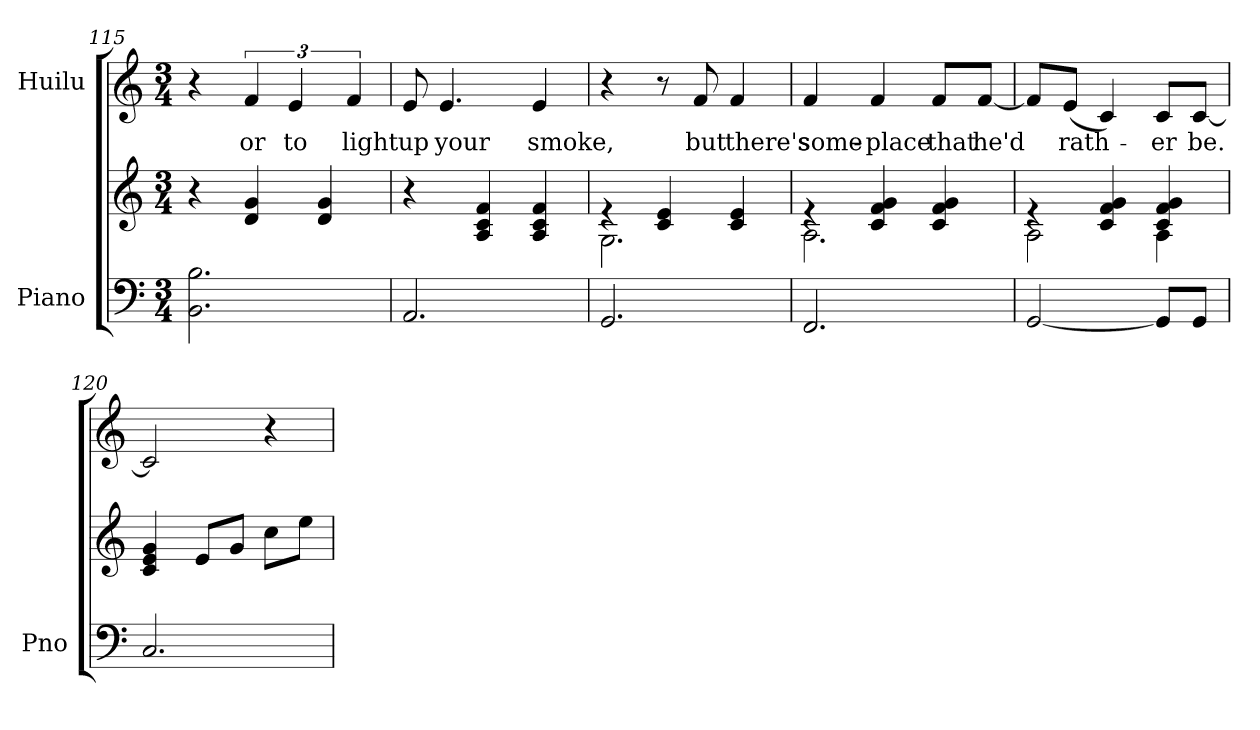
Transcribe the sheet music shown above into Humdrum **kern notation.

**kern	**kern	**kern	**text
*part2	*part2	*part1	*part1
*staff3	*staff2	*staff1	*staff1
*I"Piano	*	*I"Huilu	*
*I'Pno	*	*	*
!!LO:PB:g=z
*clefF4	*clefG2	*clefG2	*
*k[]	*k[]	*k[]	*
*M3/4	*M3/4	*M3/4	*
=115	=115	=115	=115
2.BB\ 2.B\	4r	4r	.
.	4d/ 4g/	6f/	or
.	.	6e/	to
.	4d/ 4g/	.	.
.	.	6f/	light
=116	=116	=116	=116
2.AA/	4r	8e/	up
.	.	4.e/	your
.	4A/ 4c/ 4f/	.	.
.	4A/ 4c/ 4f/	4e/	smoke,
=117	=117	=117	=117
*	*^	*	*
2.GG/	4re	2.G\	4r	.
.	4c/ 4e/	.	8r	.
.	.	.	8f/	but
.	4c/ 4e/	.	4f/	there's
=118	=118	=118	=118	=118
2.FF/	4re	2.A\	4f/	some-
.	4c/ 4f/ 4g/	.	4f/	-place
.	4c/ 4f/ 4g/	.	8f/L	that
.	.	.	[8f/J	he'd
=119	=119	=119	=119	=119
[2GG/	4re	2A\	8f/L]	.
.	.	.	(8e/J	rath-
.	4c/ 4f/ 4g/	.	4c/)	.
8GG/L]	4c/ 4f/ 4g/	4A\	8c/L	-er
8GG/J	.	.	[8c/J	be.
*	*v	*v	*	*
=120	=120	=120	=120
2.C/	4c/ 4e/ 4g/	2c/]	.
.	8e/L	.	.
.	8g/J	.	.
.	8cc\L	4r	.
.	8ee\J	.	.
=	=	=	=
*-	*-	*-	*-
